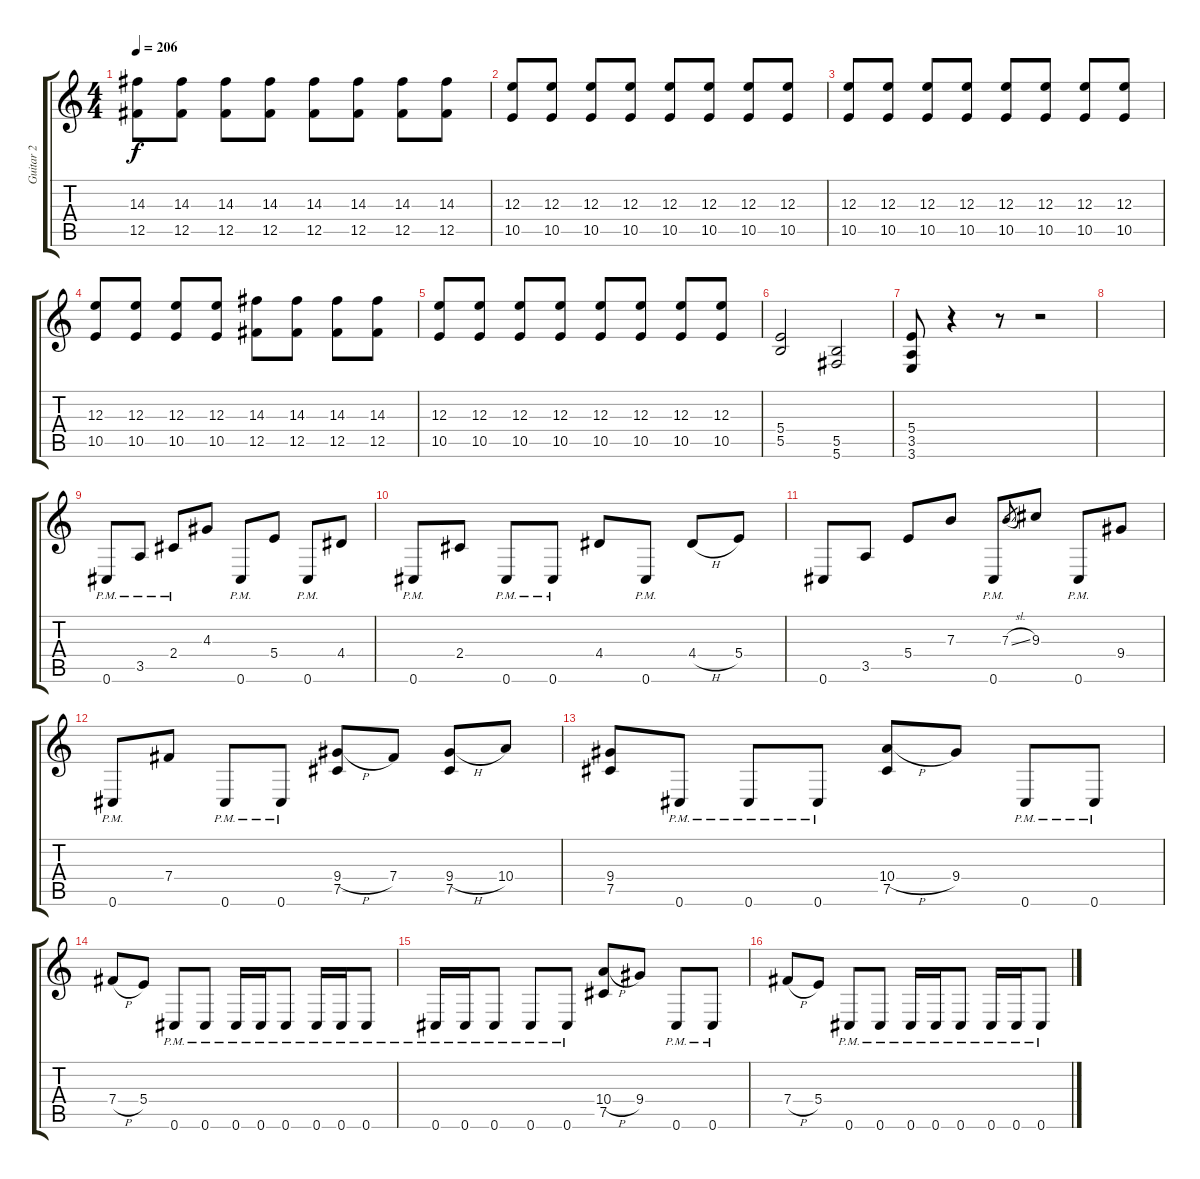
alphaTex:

\track ("Guitar 2" "Guitar 2") {instrument distortionguitar}
\staff {score tabs}
\tuning (Db4 Ab3 E3 B2 Gb2 Db2) {hide}
\ts (4 4)
\tempo 206
\clef g2
\ks c
(14.3 12.5).8{dy f} (14.3 12.5).8 (14.3 12.5).8 (14.3 12.5).8 (14.3 12.5).8 (14.3 12.5).8 (14.3 12.5).8 (14.3 12.5).8 |
(12.3 10.5).8 (12.3 10.5).8 (12.3 10.5).8 (12.3 10.5).8 (12.3 10.5).8 (12.3 10.5).8 (12.3 10.5).8 (12.3 10.5).8 |
(12.3 10.5).8 (12.3 10.5).8 (12.3 10.5).8 (12.3 10.5).8 (12.3 10.5).8 (12.3 10.5).8 (12.3 10.5).8 (12.3 10.5).8 |
(12.3 10.5).8 (12.3 10.5).8 (12.3 10.5).8 (12.3 10.5).8 (14.3 12.5).8 (14.3 12.5).8 (14.3 12.5).8 (14.3 12.5).8 |
(12.3 10.5).8 (12.3 10.5).8 (12.3 10.5).8 (12.3 10.5).8 (12.3 10.5).8 (12.3 10.5).8 (12.3 10.5).8 (12.3 10.5).8 |
(5.4 5.5).2 (5.5 5.6).2 |
(5.4 3.5 3.6).8 r.4 r.8 r.2 |
|
0.6{pm}.8 3.5{pm}.8 2.4{pm}.8 4.3.8 0.6{pm}.8 5.4.8 0.6{pm}.8 4.4.8 |
0.6{pm}.8 2.4.8 0.6{pm}.8 0.6{pm}.8 4.4.8 0.6{pm}.8 4.4{h}.8 5.4.8 |
0.6.8 3.5.8 5.4.8 7.3.8 0.6{pm}.8 7.3{sl}.8{gr} 9.3.8 0.6{pm}.8 9.4.8 |
0.6{pm}.8 7.4.8 0.6{pm}.8 0.6{pm}.8 (9.4{h} 7.5).8 7.4.8 (9.4{h} 7.5).8 10.4.8 |
(9.4 7.5).8 0.6{pm}.8 0.6{pm}.8 0.6{pm}.8 (10.4{h} 7.5).8 9.4.8 0.6{pm}.8 0.6{pm}.8 |
7.4{h}.8 5.4.8 0.6{pm}.8 0.6{pm}.8 0.6{pm}.16 0.6{pm}.16 0.6{pm}.8 0.6{pm}.16 0.6{pm}.16 0.6{pm}.8 |
0.6{pm}.16 0.6{pm}.16 0.6{pm}.8 0.6{pm}.8 0.6{pm}.8 (10.4{h} 7.5).8 9.4.8 0.6{pm}.8 0.6{pm}.8 |
7.4{h}.8 5.4.8 0.6{pm}.8 0.6{pm}.8 0.6{pm}.16 0.6{pm}.16 0.6{pm}.8 0.6{pm}.16 0.6{pm}.16 0.6{pm}.8
